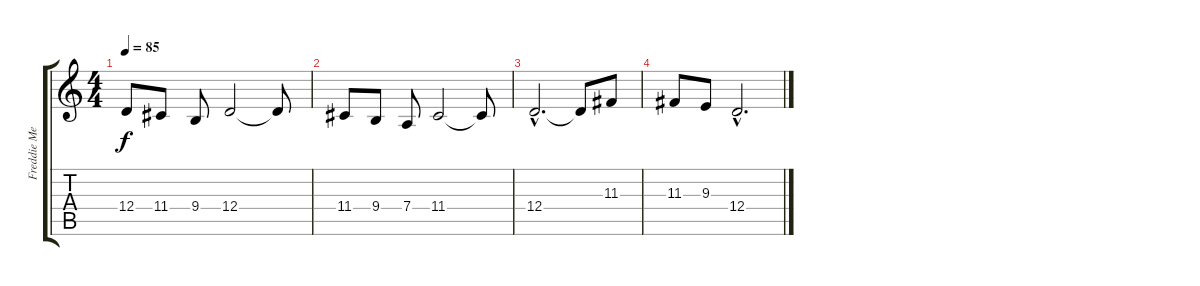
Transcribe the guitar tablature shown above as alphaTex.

\track ("Freddie Mercury" "Freddie Me") {instrument lead6voice}
\staff {score tabs}
\tuning (E4 B3 G3 D3 A2 E2) {hide}
\ts (4 4)
\tempo 85
\clef g2
\ks c
12.4.8{dy f} 11.4.8 9.4.8 12.4.2 12.4{t}.8 |
11.4.8 9.4.8 7.4.8 11.4.2 11.4{t}.8 |
12.4{hac}.2{d} 12.4{t}.8 11.3.8 |
11.3.8 9.3.8 12.4{hac}.2{d}
